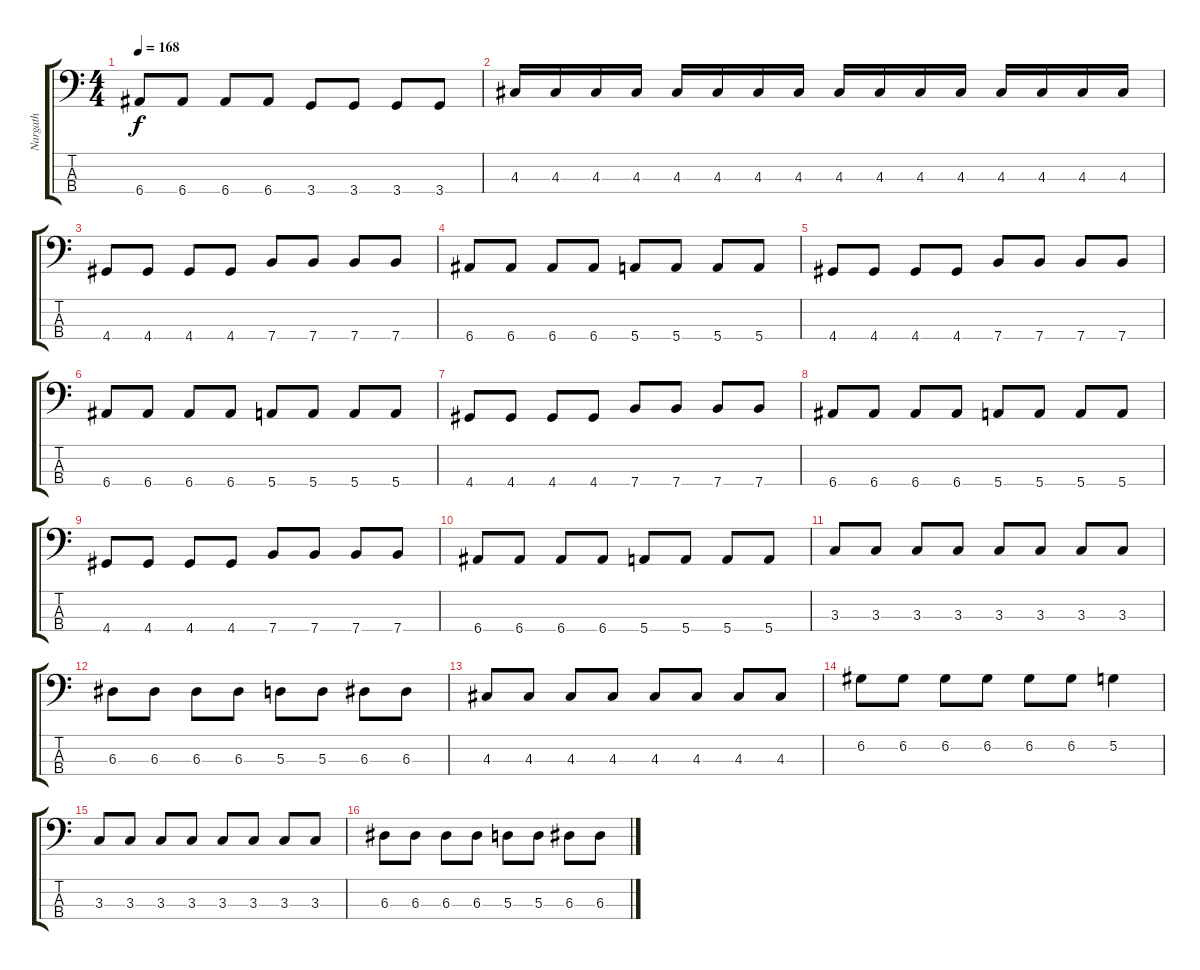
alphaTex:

\track ("Nargath" "Nargath") {instrument electricbassfinger}
\staff {score tabs}
\tuning (G2 D2 A1 E1) {hide}
\ts (4 4)
\tempo 168
\clef f4
\ks c
6.4.8{dy f} 6.4.8 6.4.8 6.4.8 3.4.8 3.4.8 3.4.8 3.4.8 |
4.3.16 4.3.16 4.3.16 4.3.16 4.3.16 4.3.16 4.3.16 4.3.16 4.3.16 4.3.16 4.3.16 4.3.16 4.3.16 4.3.16 4.3.16 4.3.16 |
4.4.8 4.4.8 4.4.8 4.4.8 7.4.8 7.4.8 7.4.8 7.4.8 |
6.4.8 6.4.8 6.4.8 6.4.8 5.4.8 5.4.8 5.4.8 5.4.8 |
4.4.8 4.4.8 4.4.8 4.4.8 7.4.8 7.4.8 7.4.8 7.4.8 |
6.4.8 6.4.8 6.4.8 6.4.8 5.4.8 5.4.8 5.4.8 5.4.8 |
4.4.8 4.4.8 4.4.8 4.4.8 7.4.8 7.4.8 7.4.8 7.4.8 |
6.4.8 6.4.8 6.4.8 6.4.8 5.4.8 5.4.8 5.4.8 5.4.8 |
4.4.8 4.4.8 4.4.8 4.4.8 7.4.8 7.4.8 7.4.8 7.4.8 |
6.4.8 6.4.8 6.4.8 6.4.8 5.4.8 5.4.8 5.4.8 5.4.8 |
3.3.8 3.3.8 3.3.8 3.3.8 3.3.8 3.3.8 3.3.8 3.3.8 |
6.3.8 6.3.8 6.3.8 6.3.8 5.3.8 5.3.8 6.3.8 6.3.8 |
4.3.8 4.3.8 4.3.8 4.3.8 4.3.8 4.3.8 4.3.8 4.3.8 |
6.2.8 6.2.8 6.2.8 6.2.8 6.2.8 6.2.8 5.2.4 |
3.3.8 3.3.8 3.3.8 3.3.8 3.3.8 3.3.8 3.3.8 3.3.8 |
6.3.8 6.3.8 6.3.8 6.3.8 5.3.8 5.3.8 6.3.8 6.3.8
